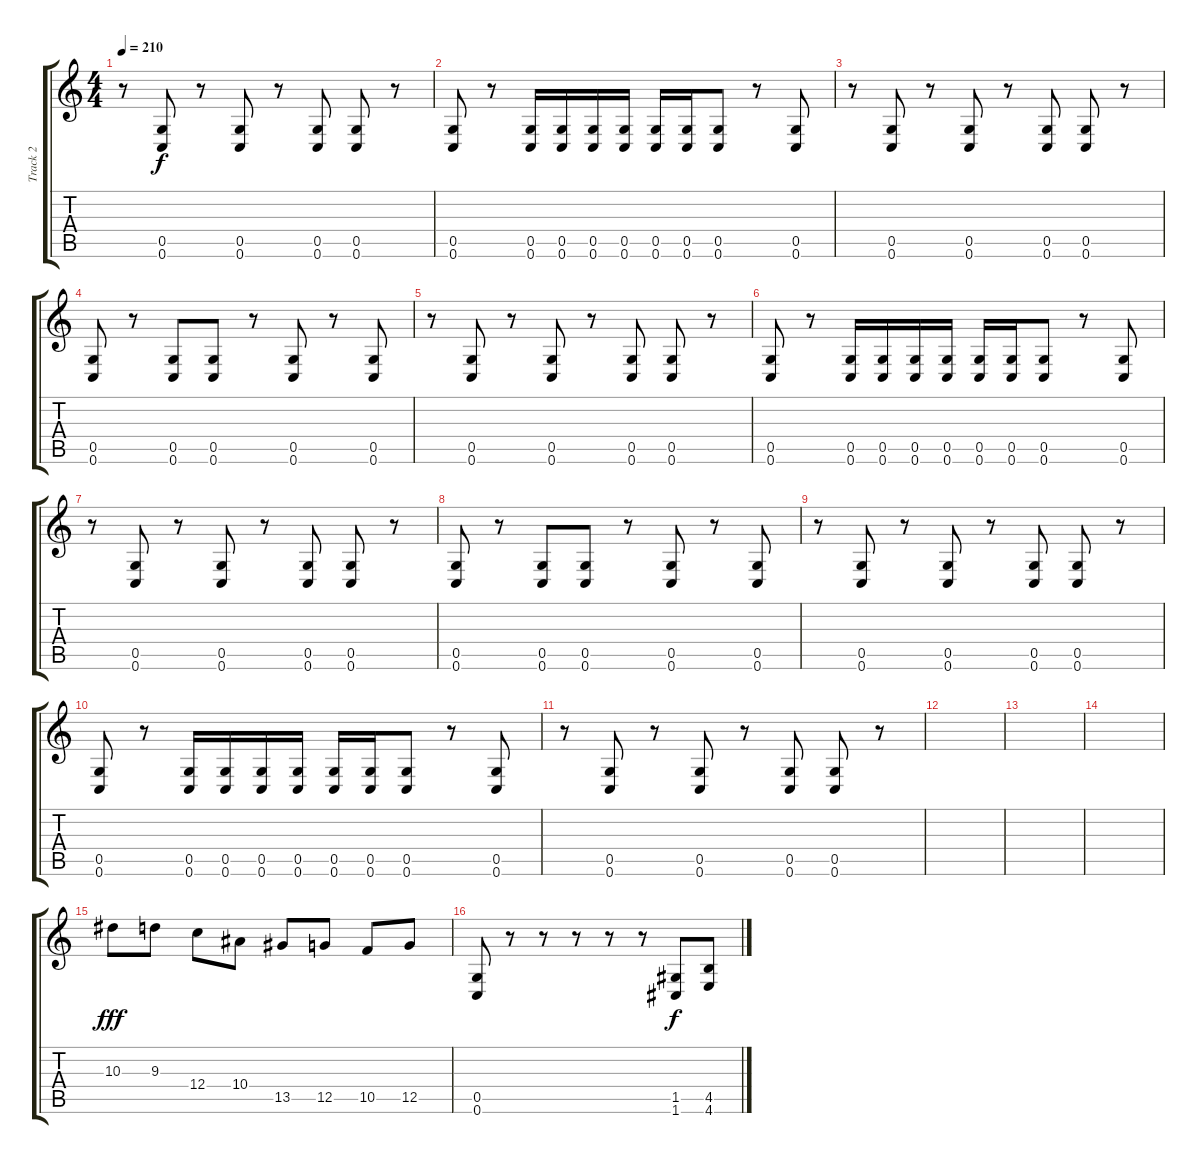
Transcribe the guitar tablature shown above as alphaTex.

\track ("Track 2" "Track 2") {instrument distortionguitar}
\staff {score tabs}
\tuning (D4 A3 F3 C3 G2 C2) {hide}
\ts (4 4)
\tempo 210
\clef g2
\ks c
r.8{dy f} (0.5 0.6).8 r.8 (0.5 0.6).8 r.8 (0.5 0.6).8 (0.5 0.6).8 r.8 |
(0.5 0.6).8 r.8 (0.5 0.6).16 (0.5 0.6).16 (0.5 0.6).16 (0.5 0.6).16 (0.5 0.6).16 (0.5 0.6).16 (0.5 0.6).8 r.8 (0.5 0.6).8 |
r.8 (0.5 0.6).8 r.8 (0.5 0.6).8 r.8 (0.5 0.6).8 (0.5 0.6).8 r.8 |
(0.5 0.6).8 r.8 (0.5 0.6).8 (0.5 0.6).8 r.8 (0.5 0.6).8 r.8 (0.5 0.6).8 |
r.8 (0.5 0.6).8 r.8 (0.5 0.6).8 r.8 (0.5 0.6).8 (0.5 0.6).8 r.8 |
(0.5 0.6).8 r.8 (0.5 0.6).16 (0.5 0.6).16 (0.5 0.6).16 (0.5 0.6).16 (0.5 0.6).16 (0.5 0.6).16 (0.5 0.6).8 r.8 (0.5 0.6).8 |
r.8 (0.5 0.6).8 r.8 (0.5 0.6).8 r.8 (0.5 0.6).8 (0.5 0.6).8 r.8 |
(0.5 0.6).8 r.8 (0.5 0.6).8 (0.5 0.6).8 r.8 (0.5 0.6).8 r.8 (0.5 0.6).8 |
r.8 (0.5 0.6).8 r.8 (0.5 0.6).8 r.8 (0.5 0.6).8 (0.5 0.6).8 r.8 |
(0.5 0.6).8 r.8 (0.5 0.6).16 (0.5 0.6).16 (0.5 0.6).16 (0.5 0.6).16 (0.5 0.6).16 (0.5 0.6).16 (0.5 0.6).8 r.8 (0.5 0.6).8 |
r.8 (0.5 0.6).8 r.8 (0.5 0.6).8 r.8 (0.5 0.6).8 (0.5 0.6).8 r.8 |
|
|
|
10.3.8{dy fff} 9.3.8 12.4.8 10.4.8 13.5.8 12.5.8 10.5.8 12.5.8 |
(0.5 0.6).8 r.8 r.8 r.8 r.8 r.8 (1.5 1.6).8{dy f} (4.5 4.6).8
